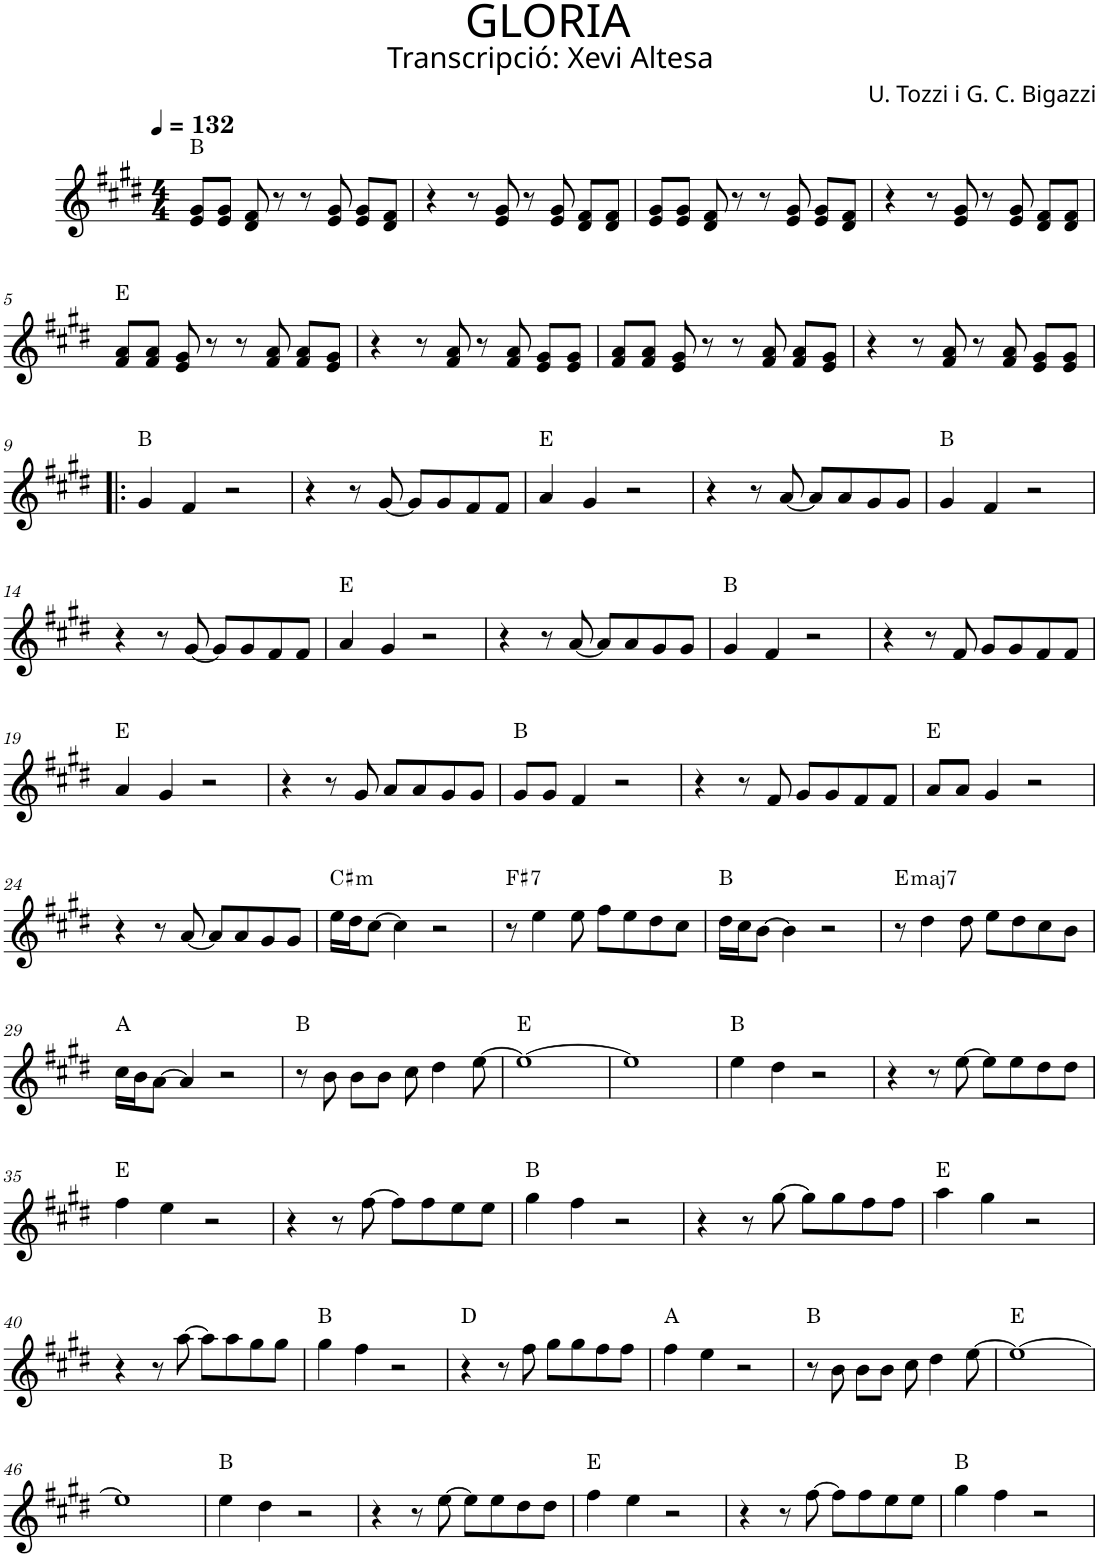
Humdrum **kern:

**kern	**harte
*part1	*part1
*staff1	*
*I"P1	*
*clefG2	*
*k[f#c#g#d#]	*
*E:	*
*M4/4	*
*MM132	*
=1	=1
8e/ 8g#/L	B:maj
8e/ 8g#/J	.
8d#/ 8f#/	.
8r	.
8r	.
8e/ 8g#/	.
8e/ 8g#/L	.
8d#/ 8f#/J	.
=2	=2
4r	.
8r	.
8e/ 8g#/	.
8r	.
8e/ 8g#/	.
8d#/ 8f#/L	.
8d#/ 8f#/J	.
=3	=3
8e/ 8g#/L	.
8e/ 8g#/J	.
8d#/ 8f#/	.
8r	.
8r	.
8e/ 8g#/	.
8e/ 8g#/L	.
8d#/ 8f#/J	.
=4	=4
4r	.
8r	.
8e/ 8g#/	.
8r	.
8e/ 8g#/	.
8d#/ 8f#/L	.
8d#/ 8f#/J	.
!!LO:LB:g=z
=5	=5
8f#/ 8a/L	E:maj
8f#/ 8a/J	.
8e/ 8g#/	.
8r	.
8r	.
8f#/ 8a/	.
8f#/ 8a/L	.
8e/ 8g#/J	.
=6	=6
4r	.
8r	.
8f#/ 8a/	.
8r	.
8f#/ 8a/	.
8e/ 8g#/L	.
8e/ 8g#/J	.
=7	=7
8f#/ 8a/L	.
8f#/ 8a/J	.
8e/ 8g#/	.
8r	.
8r	.
8f#/ 8a/	.
8f#/ 8a/L	.
8e/ 8g#/J	.
=8	=8
4r	.
8r	.
8f#/ 8a/	.
8r	.
8f#/ 8a/	.
8e/ 8g#/L	.
8e/ 8g#/J	.
!!LO:LB:g=z
=9!|:	=9!|:
4g#/	B:maj
4f#/	.
2r	.
=10	=10
4r	.
8r	.
[<8g#/	.
8g#/L]	.
8g#/	.
8f#/	.
8f#/J	.
=11	=11
4a/	E:maj
4g#/	.
2r	.
=12	=12
4r	.
8r	.
[<8a/	.
8a/L]	.
8a/	.
8g#/	.
8g#/J	.
=13	=13
4g#/	B:maj
4f#/	.
2r	.
!!LO:LB:g=z
=14	=14
4r	.
8r	.
[<8g#/	.
8g#/L]	.
8g#/	.
8f#/	.
8f#/J	.
=15	=15
4a/	E:maj
4g#/	.
2r	.
=16	=16
4r	.
8r	.
[<8a/	.
8a/L]	.
8a/	.
8g#/	.
8g#/J	.
=17	=17
4g#/	B:maj
4f#/	.
2r	.
=18	=18
4r	.
8r	.
8f#/	.
8g#/L	.
8g#/	.
8f#/	.
8f#/J	.
!!LO:LB:g=z
=19	=19
4a/	E:maj
4g#/	.
2r	.
=20	=20
4r	.
8r	.
8g#/	.
8a/L	.
8a/	.
8g#/	.
8g#/J	.
=21	=21
8g#/L	B:maj
8g#/J	.
4f#/	.
2r	.
=22	=22
4r	.
8r	.
8f#/	.
8g#/L	.
8g#/	.
8f#/	.
8f#/J	.
=23	=23
8a/L	E:maj
8a/J	.
4g#/	.
2r	.
!!LO:LB:g=z
=24	=24
4r	.
8r	.
[<8a/	.
8a/L]	.
8a/	.
8g#/	.
8g#/J	.
=25	=25
!	!LO:H:kt=m
16ee\LL	C#:min
16dd#\J	.
[8cc#\J	.
4cc#\]	.
2r	.
=26	=26
!	!LO:H:kt=7
8r	F#:7
4ee\	.
8ee\	.
8ff#\L	.
8ee\	.
8dd#\	.
8cc#\J	.
=27	=27
16dd#\LL	B:maj
16cc#\J	.
[8b\J	.
4b\]	.
2r	.
=28	=28
!	!LO:H:kt=maj7
8r	E:maj7
4dd#\	.
8dd#\	.
8ee\L	.
8dd#\	.
8cc#\	.
8b\J	.
!!LO:LB:g=z
=29	=29
16cc#\LL	A:maj
16b\J	.
[8a\J	.
4a/]	.
2r	.
=30	=30
8r	B:maj
8b\	.
8b\L	.
8b\J	.
8cc#\	.
4dd#\	.
[>8ee\	.
=31	=31
1ee_	E:maj
=32	=32
1ee]	.
=33	=33
4ee\	B:maj
4dd#\	.
2r	.
=34	=34
4r	.
8r	.
[>8ee\	.
8ee\L]	.
8ee\	.
8dd#\	.
8dd#\J	.
!!LO:LB:g=z
=35	=35
4ff#\	E:maj
4ee\	.
2r	.
=36	=36
4r	.
8r	.
[>8ff#\	.
8ff#\L]	.
8ff#\	.
8ee\	.
8ee\J	.
=37	=37
4gg#\	B:maj
4ff#\	.
2r	.
=38	=38
4r	.
8r	.
[>8gg#\	.
8gg#\L]	.
8gg#\	.
8ff#\	.
8ff#\J	.
=39	=39
4aa\	E:maj
4gg#\	.
2r	.
!!LO:LB:g=z
=40	=40
4r	.
8r	.
[>8aa\	.
8aa\L]	.
8aa\	.
8gg#\	.
8gg#\J	.
=41	=41
4gg#\	B:maj
4ff#\	.
2r	.
=42	=42
4r	D:maj
8r	.
8ff#\	.
8gg#\L	.
8gg#\	.
8ff#\	.
8ff#\J	.
=43	=43
4ff#\	A:maj
4ee\	.
2r	.
=44	=44
8r	B:maj
8b\	.
8b\L	.
8b\J	.
8cc#\	.
4dd#\	.
[>8ee\	.
=45	=45
1ee_	E:maj
!!LO:LB:g=z
=46	=46
1ee]	.
=47	=47
4ee\	B:maj
4dd#\	.
2r	.
=48	=48
4r	.
8r	.
[>8ee\	.
8ee\L]	.
8ee\	.
8dd#\	.
8dd#\J	.
=49	=49
4ff#\	E:maj
4ee\	.
2r	.
=50	=50
4r	.
8r	.
[>8ff#\	.
8ff#\L]	.
8ff#\	.
8ee\	.
8ee\J	.
=51	=51
4gg#\	B:maj
4ff#\	.
2r	.
=	=
*-	*-
